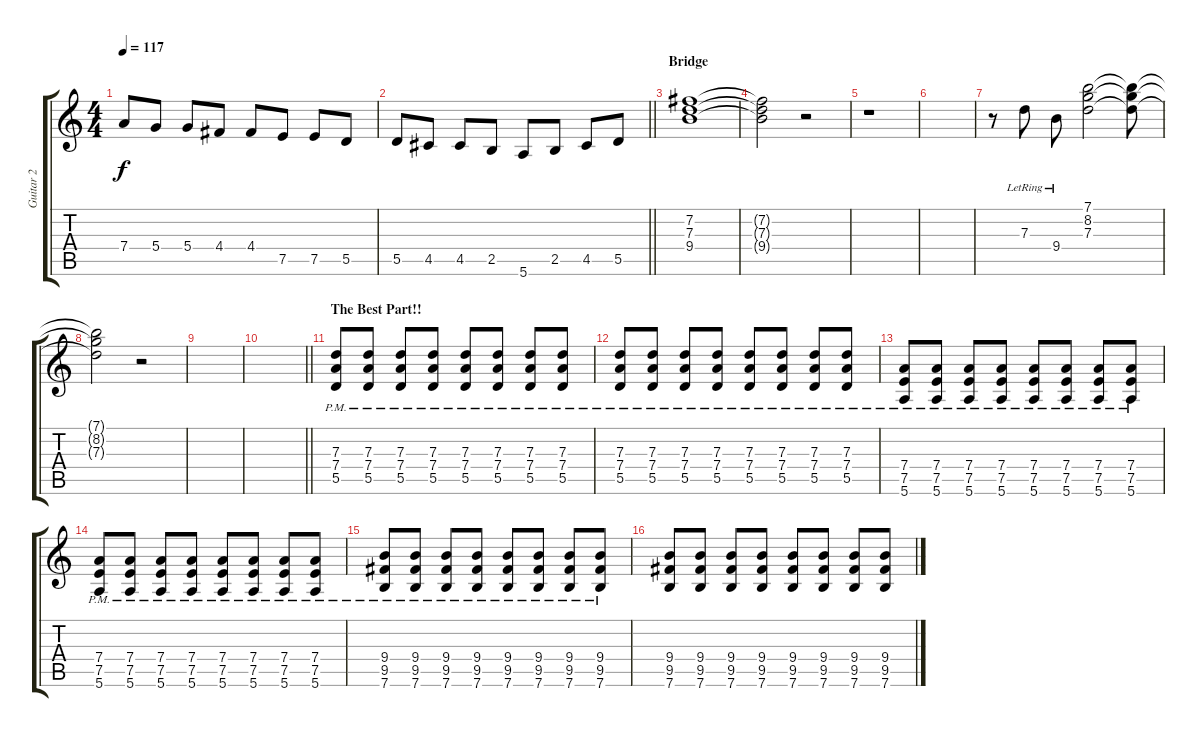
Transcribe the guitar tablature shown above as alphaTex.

\track ("Guitar 2" "Guitar 2") {instrument overdrivenguitar}
\staff {score tabs}
\tuning (E4 B3 G3 D3 A2 E2) {hide}
\ts (4 4)
\tempo 117
\clef g2
\ks c
7.4.8{dy f} 5.4.8 5.4.8 4.4.8 4.4.8 7.5.8 7.5.8 5.5.8 |
\barLineRight lightlight
5.5.8 4.5.8 4.5.8 2.5.8 5.6.8 2.5.8 4.5.8 5.5.8 |
\section ("" "Bridge")
(7.2 7.3 9.4).1{volume 6} |
(7.2{t} 7.3{t} 9.4{t}).2 r.2 |
r.1{volume 13} |
|
r.8 7.3{lr}.8{balance 15} 9.4{lr}.8 (7.1 8.2 7.3).2{balance 2} (7.1{t} 8.2{t} 7.3{t}).8{volume 4} |
(7.1{t} 8.2{t} 7.3{t}).2 r.2{balance 12} |
|
\barLineRight lightlight
|
\section ("" "The Best Part!!")
(7.3{pm} 7.4{pm} 5.5{pm}).8{volume 10 balance 14} (7.3{pm} 7.4{pm} 5.5{pm}).8 (7.3{pm} 7.4{pm} 5.5{pm}).8 (7.3{pm} 7.4{pm} 5.5{pm}).8 (7.3{pm} 7.4{pm} 5.5{pm}).8 (7.3{pm} 7.4{pm} 5.5{pm}).8 (7.3{pm} 7.4{pm} 5.5{pm}).8 (7.3{pm} 7.4{pm} 5.5{pm}).8 |
(7.3{pm} 7.4{pm} 5.5{pm}).8 (7.3{pm} 7.4{pm} 5.5{pm}).8 (7.3{pm} 7.4{pm} 5.5{pm}).8 (7.3{pm} 7.4{pm} 5.5{pm}).8 (7.3{pm} 7.4{pm} 5.5{pm}).8 (7.3{pm} 7.4{pm} 5.5{pm}).8 (7.3{pm} 7.4{pm} 5.5{pm}).8 (7.3{pm} 7.4{pm} 5.5{pm}).8 |
(7.4{pm} 7.5{pm} 5.6{pm}).8 (7.4{pm} 7.5{pm} 5.6{pm}).8 (7.4{pm} 7.5{pm} 5.6{pm}).8 (7.4{pm} 7.5{pm} 5.6{pm}).8 (7.4{pm} 7.5{pm} 5.6{pm}).8 (7.4{pm} 7.5{pm} 5.6{pm}).8 (7.4{pm} 7.5{pm} 5.6{pm}).8 (7.4{pm} 7.5{pm} 5.6{pm}).8 |
(7.4{pm} 7.5{pm} 5.6{pm}).8 (7.4{pm} 7.5{pm} 5.6{pm}).8 (7.4{pm} 7.5{pm} 5.6{pm}).8 (7.4{pm} 7.5{pm} 5.6{pm}).8 (7.4{pm} 7.5{pm} 5.6{pm}).8 (7.4{pm} 7.5{pm} 5.6{pm}).8 (7.4{pm} 7.5{pm} 5.6{pm}).8 (7.4{pm} 7.5{pm} 5.6{pm}).8 |
(9.4{pm} 9.5{pm} 7.6{pm}).8 (9.4{pm} 9.5{pm} 7.6{pm}).8 (9.4{pm} 9.5{pm} 7.6).8{volume 13} (9.4{pm} 9.5 7.6).8 (9.4{pm} 9.5 7.6).8 (9.4{pm} 9.5 7.6).8 (9.4{pm} 9.5 7.6).8 (9.4{pm} 9.5 7.6).8 |
(9.4 9.5 7.6).8 (9.4 9.5 7.6).8 (9.4 9.5 7.6).8 (9.4 9.5 7.6).8 (9.4 9.5 7.6).8 (9.4 9.5 7.6).8 (9.4 9.5 7.6).8 (9.4 9.5 7.6).8
